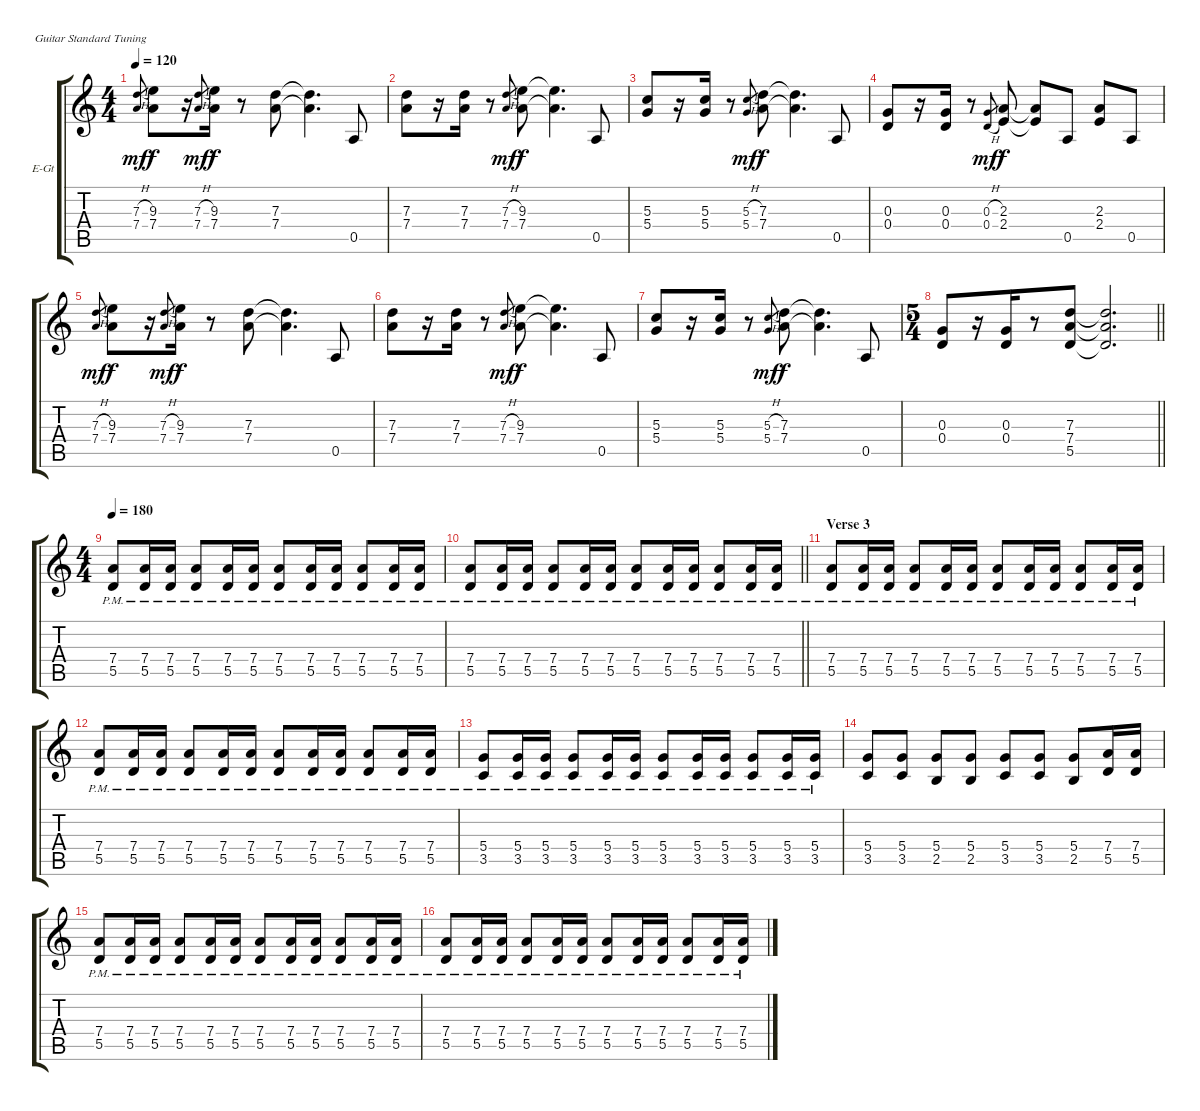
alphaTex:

\bracketExtendMode groupsimilarinstruments
\firstSystemTrackNameOrientation horizontal
\otherSystemsTrackNameOrientation horizontal
\track ("Adrian Smith" "E-Gt") {instrument overdrivenguitar}
\staff {score tabs}
\tuning (E4 B3 G3 D3 A2 E2)
\ts (4 4)
\tempo 120
\clef g2
\ks c
(7.3{h} 7.4).8{gr dy mf} (9.3 7.4).8{dy f} r.16 (7.3{h} 7.4).8{gr dy mf} (9.3 7.4).16{dy f} r.8 (7.3 7.4).8 (7.3{t} 7.4{t}).4{d} 0.5.8 |
(7.3 7.4).8 r.16 (7.3 7.4).16 r.8 (7.3{h} 7.4).8{gr dy mf} (9.3 7.4).8{dy f} (9.3{t} 7.4{t}).4{d} 0.5.8 |
(5.3 5.4).8 r.16 (5.3 5.4).16 r.8 (5.3{h} 5.4).8{gr dy mf} (7.3 7.4).8{dy f} (7.3{t} 7.4{t}).4{d} 0.5.8 |
(0.3 0.4).8 r.16 (0.3 0.4).16 r.8 (0.3{h} 0.4{h}).8{gr dy mf} (2.3 2.4).8{dy f} (2.3{t} 2.4{t}).8 0.5.8 (2.3 2.4).8 0.5.8 |
(7.3{h} 7.4).8{gr dy mf} (9.3 7.4).8{dy f} r.16 (7.3{h} 7.4).8{gr dy mf} (9.3 7.4).16{dy f} r.8 (7.3 7.4).8 (7.3{t} 7.4{t}).4{d} 0.5.8 |
(7.3 7.4).8 r.16 (7.3 7.4).16 r.8 (7.3{h} 7.4).8{gr dy mf} (9.3 7.4).8{dy f} (9.3{t} 7.4{t}).4{d} 0.5.8 |
(5.3 5.4).8 r.16 (5.3 5.4).16 r.8 (5.3{h} 5.4).8{gr dy mf} (7.3 7.4).8{dy f} (7.3{t} 7.4{t}).4{d} 0.5.8 |
\ts (5 4)
\beaming (8 6 4)
\barLineRight lightlight
(0.3 0.4).8 r.16 (0.3 0.4).16 r.8 (7.3 7.4 5.5).8 (7.3{t} 7.4{t} 5.5{t}).2{d} |
\ts (4 4)
\beaming (8 2 2 2 2)
\tempo 180
(7.4{pm} 5.5{pm}).8 (7.4{pm} 5.5{pm}).16 (7.4{pm} 5.5{pm}).16 (7.4{pm} 5.5{pm}).8 (7.4{pm} 5.5{pm}).16 (7.4{pm} 5.5{pm}).16 (7.4{pm} 5.5{pm}).8 (7.4{pm} 5.5{pm}).16 (7.4{pm} 5.5{pm}).16 (7.4{pm} 5.5{pm}).8 (7.4{pm} 5.5{pm}).16 (7.4{pm} 5.5{pm}).16 |
\barLineRight lightlight
(7.4{pm} 5.5{pm}).8 (7.4{pm} 5.5{pm}).16 (7.4{pm} 5.5{pm}).16 (7.4{pm} 5.5{pm}).8 (7.4{pm} 5.5{pm}).16 (7.4{pm} 5.5{pm}).16 (7.4{pm} 5.5{pm}).8 (7.4{pm} 5.5{pm}).16 (7.4{pm} 5.5{pm}).16 (7.4{pm} 5.5{pm}).8 (7.4{pm} 5.5{pm}).16 (7.4{pm} 5.5{pm}).16 |
\section ("" "Verse 3")
(7.4{pm} 5.5{pm}).8 (7.4{pm} 5.5{pm}).16 (7.4{pm} 5.5{pm}).16 (7.4{pm} 5.5{pm}).8 (7.4{pm} 5.5{pm}).16 (7.4{pm} 5.5{pm}).16 (7.4{pm} 5.5{pm}).8 (7.4{pm} 5.5{pm}).16 (7.4{pm} 5.5{pm}).16 (7.4{pm} 5.5{pm}).8 (7.4{pm} 5.5{pm}).16 (7.4{pm} 5.5{pm}).16 |
(7.4{pm} 5.5{pm}).8 (7.4{pm} 5.5{pm}).16 (7.4{pm} 5.5{pm}).16 (7.4{pm} 5.5{pm}).8 (7.4{pm} 5.5{pm}).16 (7.4{pm} 5.5{pm}).16 (7.4{pm} 5.5{pm}).8 (7.4{pm} 5.5{pm}).16 (7.4{pm} 5.5{pm}).16 (7.4{pm} 5.5{pm}).8 (7.4{pm} 5.5{pm}).16 (7.4{pm} 5.5{pm}).16 |
(5.4{pm} 3.5{pm}).8 (5.4{pm} 3.5{pm}).16 (5.4{pm} 3.5{pm}).16 (5.4{pm} 3.5{pm}).8 (5.4{pm} 3.5{pm}).16 (5.4{pm} 3.5{pm}).16 (5.4{pm} 3.5{pm}).8 (5.4{pm} 3.5{pm}).16 (5.4{pm} 3.5{pm}).16 (5.4{pm} 3.5{pm}).8 (5.4{pm} 3.5{pm}).16 (5.4{pm} 3.5{pm}).16 |
(5.4 3.5).8 (5.4 3.5).8 (5.4 2.5).8 (5.4 2.5).8 (5.4 3.5).8 (5.4 3.5).8 (5.4 2.5).8 (7.4 5.5).16 (7.4 5.5).16 |
(7.4{pm} 5.5{pm}).8 (7.4{pm} 5.5{pm}).16 (7.4{pm} 5.5{pm}).16 (7.4{pm} 5.5{pm}).8 (7.4{pm} 5.5{pm}).16 (7.4{pm} 5.5{pm}).16 (7.4{pm} 5.5{pm}).8 (7.4{pm} 5.5{pm}).16 (7.4{pm} 5.5{pm}).16 (7.4{pm} 5.5{pm}).8 (7.4{pm} 5.5{pm}).16 (7.4{pm} 5.5{pm}).16 |
(7.4{pm} 5.5{pm}).8 (7.4{pm} 5.5{pm}).16 (7.4{pm} 5.5{pm}).16 (7.4{pm} 5.5{pm}).8 (7.4{pm} 5.5{pm}).16 (7.4{pm} 5.5{pm}).16 (7.4{pm} 5.5{pm}).8 (7.4{pm} 5.5{pm}).16 (7.4{pm} 5.5{pm}).16 (7.4{pm} 5.5{pm}).8 (7.4{pm} 5.5{pm}).16 (7.4{pm} 5.5{pm}).16
